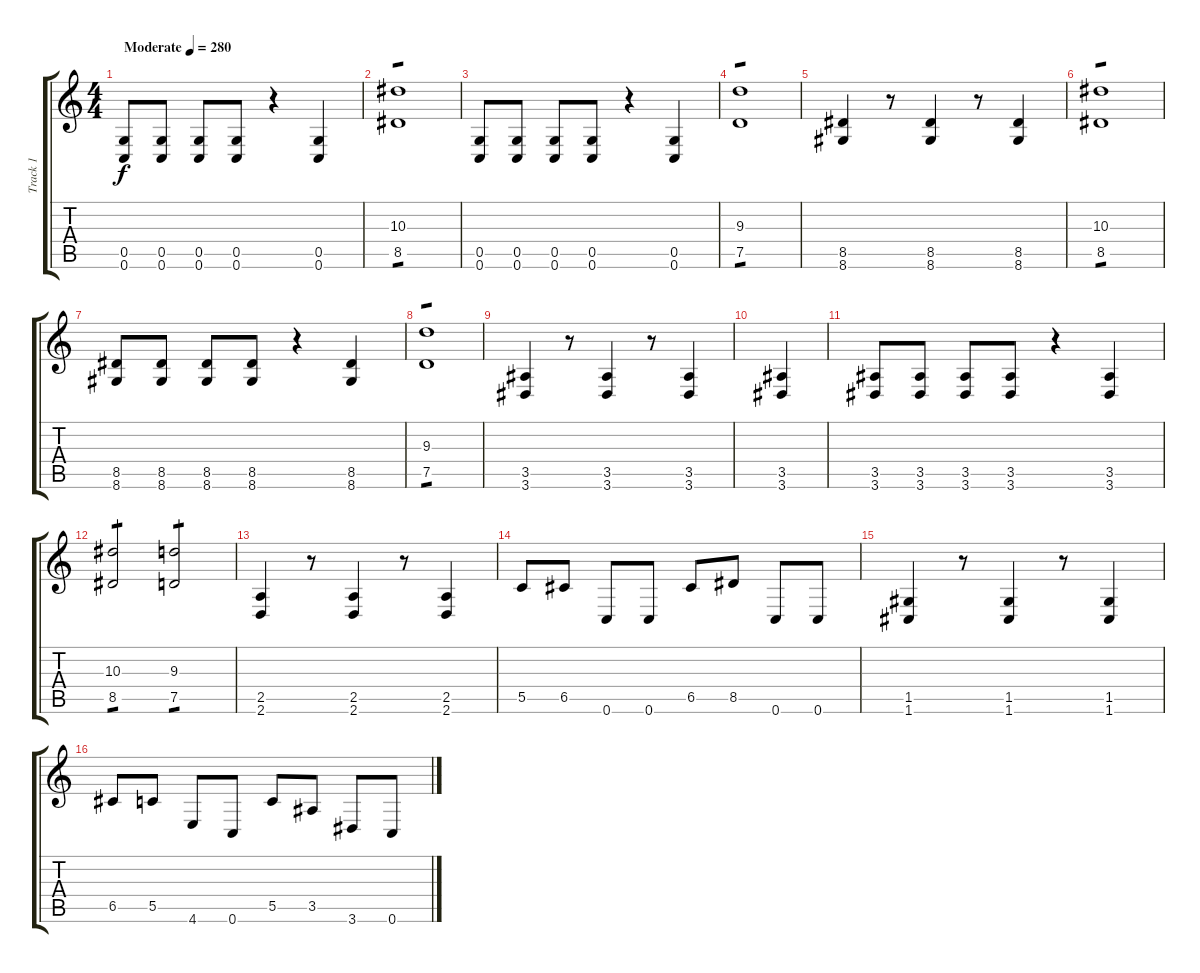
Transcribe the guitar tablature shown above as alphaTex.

\track ("Track 1" "Track 1") {instrument distortionguitar}
\staff {score tabs}
\tuning (D4 A3 F3 C3 G2 C2) {hide}
\ts (4 4)
\tempo (280 "Moderate")
\clef g2
\ks c
(0.5 0.6).8{dy f instrument distortionguitar} (0.5 0.6).8 (0.5 0.6).8 (0.5 0.6).8 r.4 (0.5 0.6).4 |
(10.3 8.5).1{tp 1} |
(0.5 0.6).8 (0.5 0.6).8 (0.5 0.6).8 (0.5 0.6).8 r.4 (0.5 0.6).4 |
(9.3 7.5).1{tp 1} |
(8.5 8.6).4 r.8 (8.5 8.6).4 r.8 (8.5 8.6).4 |
(10.3 8.5).1{tp 1} |
(8.5 8.6).8 (8.5 8.6).8 (8.5 8.6).8 (8.5 8.6).8 r.4 (8.5 8.6).4 |
(9.3 7.5).1{tp 1} |
(3.5 3.6).4 r.8 (3.5 3.6).4 r.8 (3.5 3.6).4 |
(3.5 3.6).4 |
(3.5 3.6).8 (3.5 3.6).8 (3.5 3.6).8 (3.5 3.6).8 r.4 (3.5 3.6).4 |
(10.3 8.5).2{tp 1} (9.3 7.5).2{tp 1} |
(2.5 2.6).4 r.8 (2.5 2.6).4 r.8 (2.5 2.6).4 |
5.5.8 6.5.8 0.6.8 0.6.8 6.5.8 8.5.8 0.6.8 0.6.8 |
(1.5 1.6).4 r.8 (1.5 1.6).4 r.8 (1.5 1.6).4 |
6.5.8 5.5.8 4.6.8 0.6.8 5.5.8 3.5.8 3.6.8 0.6.8
